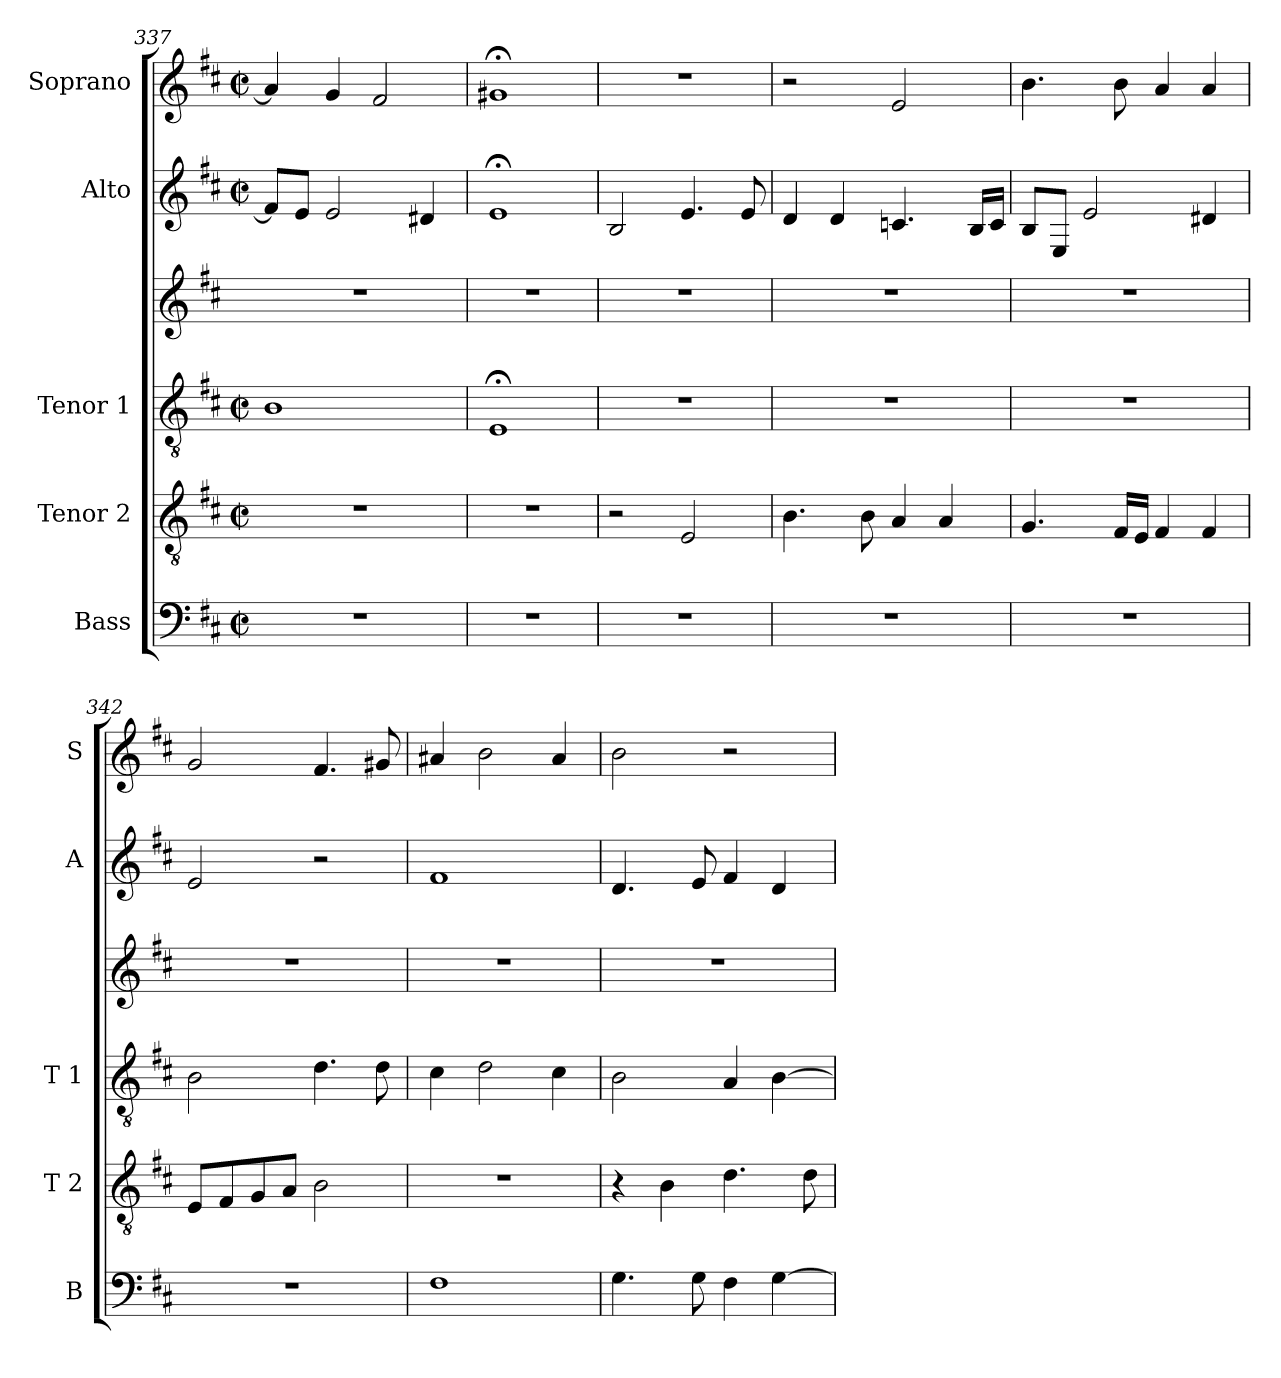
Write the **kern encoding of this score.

**kern	**kern	**kern	**kern	**kern	**kern
*part6	*part5	*part4	*part3	*part2	*part1
*staff6	*staff5	*staff4	*staff3	*staff2	*staff1
*I"Bass	*I"Tenor 2	*I"Tenor 1	*	*I"Alto	*I"Soprano
*I'B	*I'T 2	*I'T 1	*	*I'A	*I'S
*clefF4	*clefGv2	*clefGv2	*clefG2	*clefG2	*clefG2
*k[f#c#]	*k[f#c#]	*k[f#c#]	*k[f#c#]	*k[f#c#]	*k[f#c#]
*D:	*D:	*D:	*D:	*D:	*D:
*M2/2	*M2/2	*M2/2	*	*M2/2	*M2/2
*met(c|)	*met(c|)	*met(c|)	*	*met(c|)	*met(c|)
=337	=337	=337	=337	=337	=337
1r	1r	1B	1r	8f#/L]	4a/]
.	.	.	.	8e/J	.
.	.	.	.	2e/	4g/
.	.	.	.	.	2f#/
.	.	.	.	4d#X/	.
=338	=338	=338	=338	=338	=338
1r	1r	1E;	1r	1e;	1g#X;
!!LO:PB:g=z
=339	=339	=339	=339	=339	=339
1r	2r	1r	1r	2B/	1r
.	2E/	.	.	4.e/	.
.	.	.	.	8e/	.
=340	=340	=340	=340	=340	=340
1r	4.B\	1r	1r	4d/	2r
.	.	.	.	4d/	.
.	8B\	.	.	.	.
.	4A/	.	.	4.cn/	2e/
.	4A/	.	.	.	.
.	.	.	.	16B/LL	.
.	.	.	.	16c/JJ	.
=341	=341	=341	=341	=341	=341
1r	4.G/	1r	1r	8B/L	4.b\
.	.	.	.	8E/J	.
.	.	.	.	2e/	.
.	16F#/LL	.	.	.	8b\
.	16E/JJ	.	.	.	.
.	4F#/	.	.	.	4a/
.	4F#/	.	.	4d#X/	4a/
=342	=342	=342	=342	=342	=342
1r	8E/L	2B\	1r	2e/	2g/
.	8F#/	.	.	.	.
.	8G/	.	.	.	.
.	8A/J	.	.	.	.
.	2B\	4.d\	.	2r	4.f#/
.	.	8d\	.	.	8g#X/
=343	=343	=343	=343	=343	=343
1F#	1r	4c#\	1r	1f#	4a#X/
.	.	2d\	.	.	2b\
.	.	4c#\	.	.	4a#/
=344	=344	=344	=344	=344	=344
4.G\	4r	2B\	1r	4.d/	2b\
.	4B\	.	.	.	.
8G\	.	.	.	8e/	.
4F#\	4.d\	4A/	.	4f#/	2r
[<4G\	.	[<4B\	.	4d/	.
.	8d\	.	.	.	.
=	=	=	=	=	=
*-	*-	*-	*-	*-	*-
